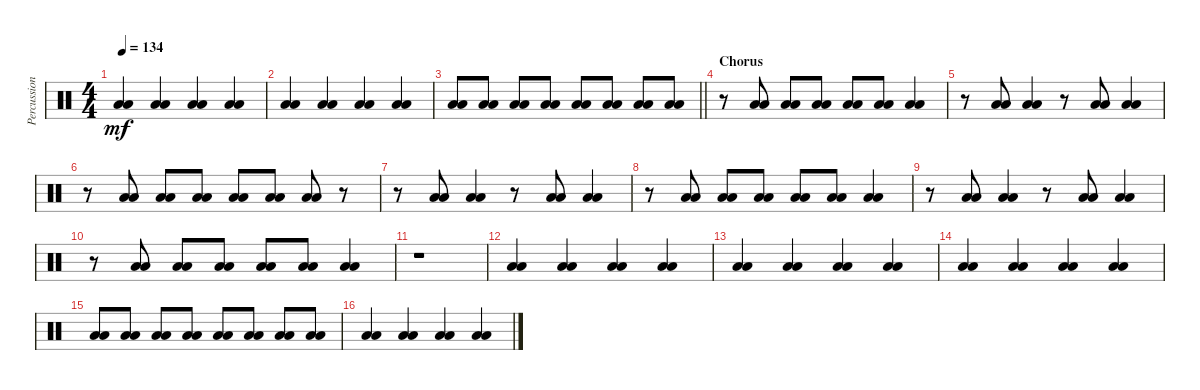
\track ("Percussion 1 - Shawn" "Percussion") {instrument percussion}
\staff {score}
\articulation defaults
\ts (4 4)
\tempo 134
\clef neutral
\ks c
("Low Floor Tom (hit)" "Low Floor Tom (hit)").4{dy mf} ("Low Tom (hit)" "Low Tom (hit)").4 ("Low Floor Tom (hit)" "Low Floor Tom (hit)").4 ("Low Tom (hit)" "Low Tom (hit)").4 |
("Low Floor Tom (hit)" "Low Floor Tom (hit)").4 ("Low Tom (hit)" "Low Tom (hit)").4 ("Low Floor Tom (hit)" "Low Floor Tom (hit)").4 ("Low Tom (hit)" "Low Tom (hit)").4 |
\barLineRight lightlight
("Low Tom (hit)" "Low Floor Tom (hit)").8 ("Low Tom (hit)" "Low Floor Tom (hit)").8 ("Low Tom (hit)" "Low Floor Tom (hit)").8 ("Low Tom (hit)" "Low Floor Tom (hit)").8 ("Low Tom (hit)" "Low Floor Tom (hit)").8 ("Low Tom (hit)" "Low Floor Tom (hit)").8 ("Low Tom (hit)" "Low Floor Tom (hit)").8 ("Low Tom (hit)" "Low Floor Tom (hit)").8 |
\section ("" "Chorus")
r.8 ("Low Tom (hit)" "Low Floor Tom (hit)").8 ("Low Tom (hit)" "Low Floor Tom (hit)").8 ("Low Tom (hit)" "Low Floor Tom (hit)").8 ("Low Tom (hit)" "Low Floor Tom (hit)").8 ("Low Tom (hit)" "Low Floor Tom (hit)").8 ("Low Tom (hit)" "Low Floor Tom (hit)").4 |
r.8 ("Low Tom (hit)" "Low Floor Tom (hit)").8 ("Low Tom (hit)" "Low Floor Tom (hit)").4 r.8 ("Low Tom (hit)" "Low Floor Tom (hit)").8 ("Low Tom (hit)" "Low Floor Tom (hit)").4 |
r.8 ("Low Tom (hit)" "Low Floor Tom (hit)").8 ("Low Tom (hit)" "Low Floor Tom (hit)").8 ("Low Tom (hit)" "Low Floor Tom (hit)").8 ("Low Tom (hit)" "Low Floor Tom (hit)").8 ("Low Tom (hit)" "Low Floor Tom (hit)").8 ("Low Tom (hit)" "Low Floor Tom (hit)").8 r.8 |
r.8 ("Low Tom (hit)" "Low Floor Tom (hit)").8 ("Low Tom (hit)" "Low Floor Tom (hit)").4 r.8 ("Low Tom (hit)" "Low Floor Tom (hit)").8 ("Low Tom (hit)" "Low Floor Tom (hit)").4 |
r.8 ("Low Tom (hit)" "Low Floor Tom (hit)").8 ("Low Tom (hit)" "Low Floor Tom (hit)").8 ("Low Tom (hit)" "Low Floor Tom (hit)").8 ("Low Tom (hit)" "Low Floor Tom (hit)").8 ("Low Tom (hit)" "Low Floor Tom (hit)").8 ("Low Tom (hit)" "Low Floor Tom (hit)").4 |
r.8 ("Low Tom (hit)" "Low Floor Tom (hit)").8 ("Low Tom (hit)" "Low Floor Tom (hit)").4 r.8 ("Low Tom (hit)" "Low Floor Tom (hit)").8 ("Low Tom (hit)" "Low Floor Tom (hit)").4 |
r.8 ("Low Tom (hit)" "Low Floor Tom (hit)").8 ("Low Tom (hit)" "Low Floor Tom (hit)").8 ("Low Tom (hit)" "Low Floor Tom (hit)").8 ("Low Tom (hit)" "Low Floor Tom (hit)").8 ("Low Tom (hit)" "Low Floor Tom (hit)").8 ("Low Tom (hit)" "Low Floor Tom (hit)").4 |
r.1 |
("Low Floor Tom (hit)" "Low Floor Tom (hit)").4 ("Low Tom (hit)" "Low Tom (hit)").4 ("Low Floor Tom (hit)" "Low Floor Tom (hit)").4 ("Low Tom (hit)" "Low Tom (hit)").4 |
("Low Floor Tom (hit)" "Low Floor Tom (hit)").4 ("Low Tom (hit)" "Low Tom (hit)").4 ("Low Floor Tom (hit)" "Low Floor Tom (hit)").4 ("Low Tom (hit)" "Low Tom (hit)").4 |
("Low Floor Tom (hit)" "Low Floor Tom (hit)").4 ("Low Tom (hit)" "Low Tom (hit)").4 ("Low Floor Tom (hit)" "Low Floor Tom (hit)").4 ("Low Tom (hit)" "Low Tom (hit)").4 |
("Low Tom (hit)" "Low Floor Tom (hit)").8 ("Low Tom (hit)" "Low Floor Tom (hit)").8 ("Low Tom (hit)" "Low Floor Tom (hit)").8 ("Low Tom (hit)" "Low Floor Tom (hit)").8 ("Low Tom (hit)" "Low Floor Tom (hit)").8 ("Low Tom (hit)" "Low Floor Tom (hit)").8 ("Low Tom (hit)" "Low Floor Tom (hit)").8 ("Low Tom (hit)" "Low Floor Tom (hit)").8 |
("Low Floor Tom (hit)" "Low Floor Tom (hit)").4 ("Low Tom (hit)" "Low Tom (hit)").4 ("Low Floor Tom (hit)" "Low Floor Tom (hit)").4 ("Low Tom (hit)" "Low Tom (hit)").4
